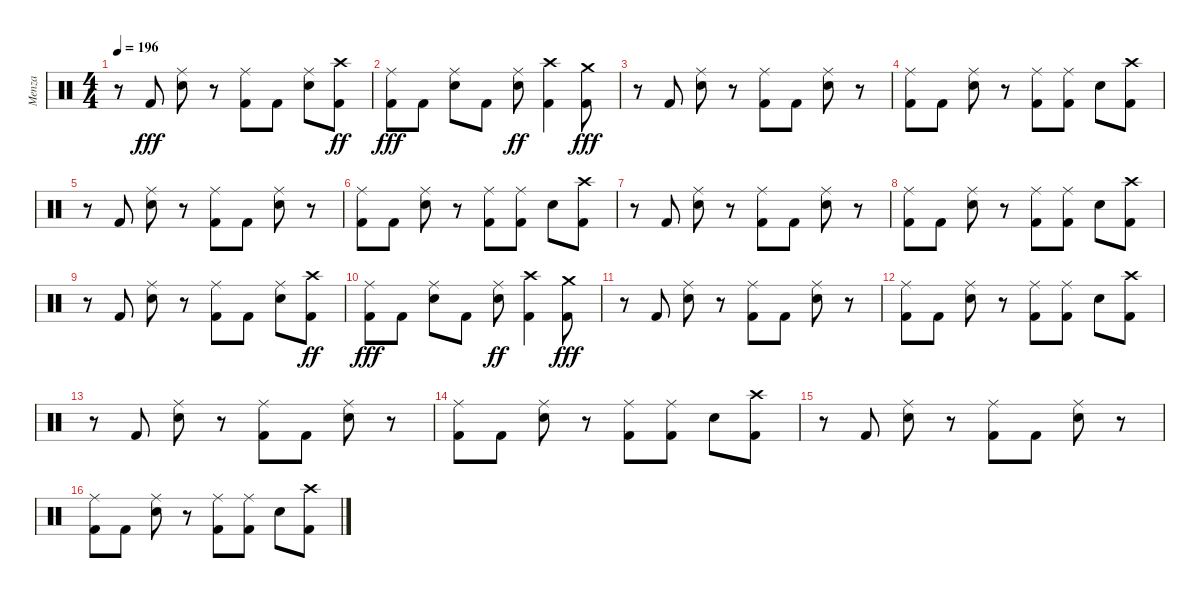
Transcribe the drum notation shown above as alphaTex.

\track ("Menza" "Menza") {instrument percussion}
\staff {score}
\articulation defaults
\ts (4 4)
\tempo 196
\clef neutral
\ks c
r.8{dy fff} "Kick (hit) 2".8 ("Ride (middle)" "Snare (hit) 2").8 r.8 ("Ride (middle)" "Kick (hit) 2").8 "Kick (hit) 2".8 ("Ride (middle)" "Snare (hit) 2").8 ("Crash high (hit)" "Kick (hit) 2").8{dy ff} |
("Ride (middle)" "Kick (hit) 2").8{dy fff} "Kick (hit) 2".8 ("Ride (middle)" "Snare (hit) 2").8 "Kick (hit) 2".8 ("Ride (middle)" "Snare (hit) 2").8{dy ff} ("Crash high (hit)" "Kick (hit) 2").4 ("Crash medium (hit)" "Kick (hit) 2").8{dy fff} |
r.8 "Kick (hit) 2".8 ("Ride (middle)" "Snare (hit) 2").8 r.8 ("Ride (middle)" "Kick (hit) 2").8 "Kick (hit) 2".8 ("Ride (middle)" "Snare (hit) 2").8 r.8 |
("Ride (middle)" "Kick (hit) 2").8 "Kick (hit) 2".8 ("Ride (middle)" "Snare (hit) 2").8 r.8 ("Ride (middle)" "Kick (hit) 2").8 ("Ride (middle)" "Kick (hit) 2").8 "Snare (hit) 2".8 ("Crash high (hit)" "Kick (hit) 2").8 |
r.8 "Kick (hit) 2".8 ("Ride (middle)" "Snare (hit) 2").8 r.8 ("Ride (middle)" "Kick (hit) 2").8 "Kick (hit) 2".8 ("Ride (middle)" "Snare (hit) 2").8 r.8 |
("Ride (middle)" "Kick (hit) 2").8 "Kick (hit) 2".8 ("Ride (middle)" "Snare (hit) 2").8 r.8 ("Ride (middle)" "Kick (hit) 2").8 ("Ride (middle)" "Kick (hit) 2").8 "Snare (hit) 2".8 ("Crash high (hit)" "Kick (hit) 2").8 |
r.8 "Kick (hit) 2".8 ("Ride (middle)" "Snare (hit) 2").8 r.8 ("Ride (middle)" "Kick (hit) 2").8 "Kick (hit) 2".8 ("Ride (middle)" "Snare (hit) 2").8 r.8 |
("Ride (middle)" "Kick (hit) 2").8 "Kick (hit) 2".8 ("Ride (middle)" "Snare (hit) 2").8 r.8 ("Ride (middle)" "Kick (hit) 2").8 ("Ride (middle)" "Kick (hit) 2").8 "Snare (hit) 2".8 ("Crash high (hit)" "Kick (hit) 2").8 |
r.8 "Kick (hit) 2".8 ("Ride (middle)" "Snare (hit) 2").8 r.8 ("Ride (middle)" "Kick (hit) 2").8 "Kick (hit) 2".8 ("Ride (middle)" "Snare (hit) 2").8 ("Crash high (hit)" "Kick (hit) 2").8{dy ff} |
("Ride (middle)" "Kick (hit) 2").8{dy fff} "Kick (hit) 2".8 ("Ride (middle)" "Snare (hit) 2").8 "Kick (hit) 2".8 ("Ride (middle)" "Snare (hit) 2").8{dy ff} ("Crash high (hit)" "Kick (hit) 2").4 ("Crash medium (hit)" "Kick (hit) 2").8{dy fff} |
r.8 "Kick (hit) 2".8 ("Ride (middle)" "Snare (hit) 2").8 r.8 ("Ride (middle)" "Kick (hit) 2").8 "Kick (hit) 2".8 ("Ride (middle)" "Snare (hit) 2").8 r.8 |
("Ride (middle)" "Kick (hit) 2").8 "Kick (hit) 2".8 ("Ride (middle)" "Snare (hit) 2").8 r.8 ("Ride (middle)" "Kick (hit) 2").8 ("Ride (middle)" "Kick (hit) 2").8 "Snare (hit) 2".8 ("Crash high (hit)" "Kick (hit) 2").8 |
r.8 "Kick (hit) 2".8 ("Ride (middle)" "Snare (hit) 2").8 r.8 ("Ride (middle)" "Kick (hit) 2").8 "Kick (hit) 2".8 ("Ride (middle)" "Snare (hit) 2").8 r.8 |
("Ride (middle)" "Kick (hit) 2").8 "Kick (hit) 2".8 ("Ride (middle)" "Snare (hit) 2").8 r.8 ("Ride (middle)" "Kick (hit) 2").8 ("Ride (middle)" "Kick (hit) 2").8 "Snare (hit) 2".8 ("Crash high (hit)" "Kick (hit) 2").8 |
r.8 "Kick (hit) 2".8 ("Ride (middle)" "Snare (hit) 2").8 r.8 ("Ride (middle)" "Kick (hit) 2").8 "Kick (hit) 2".8 ("Ride (middle)" "Snare (hit) 2").8 r.8 |
("Ride (middle)" "Kick (hit) 2").8 "Kick (hit) 2".8 ("Ride (middle)" "Snare (hit) 2").8 r.8 ("Ride (middle)" "Kick (hit) 2").8 ("Ride (middle)" "Kick (hit) 2").8 "Snare (hit) 2".8 ("Crash high (hit)" "Kick (hit) 2").8
